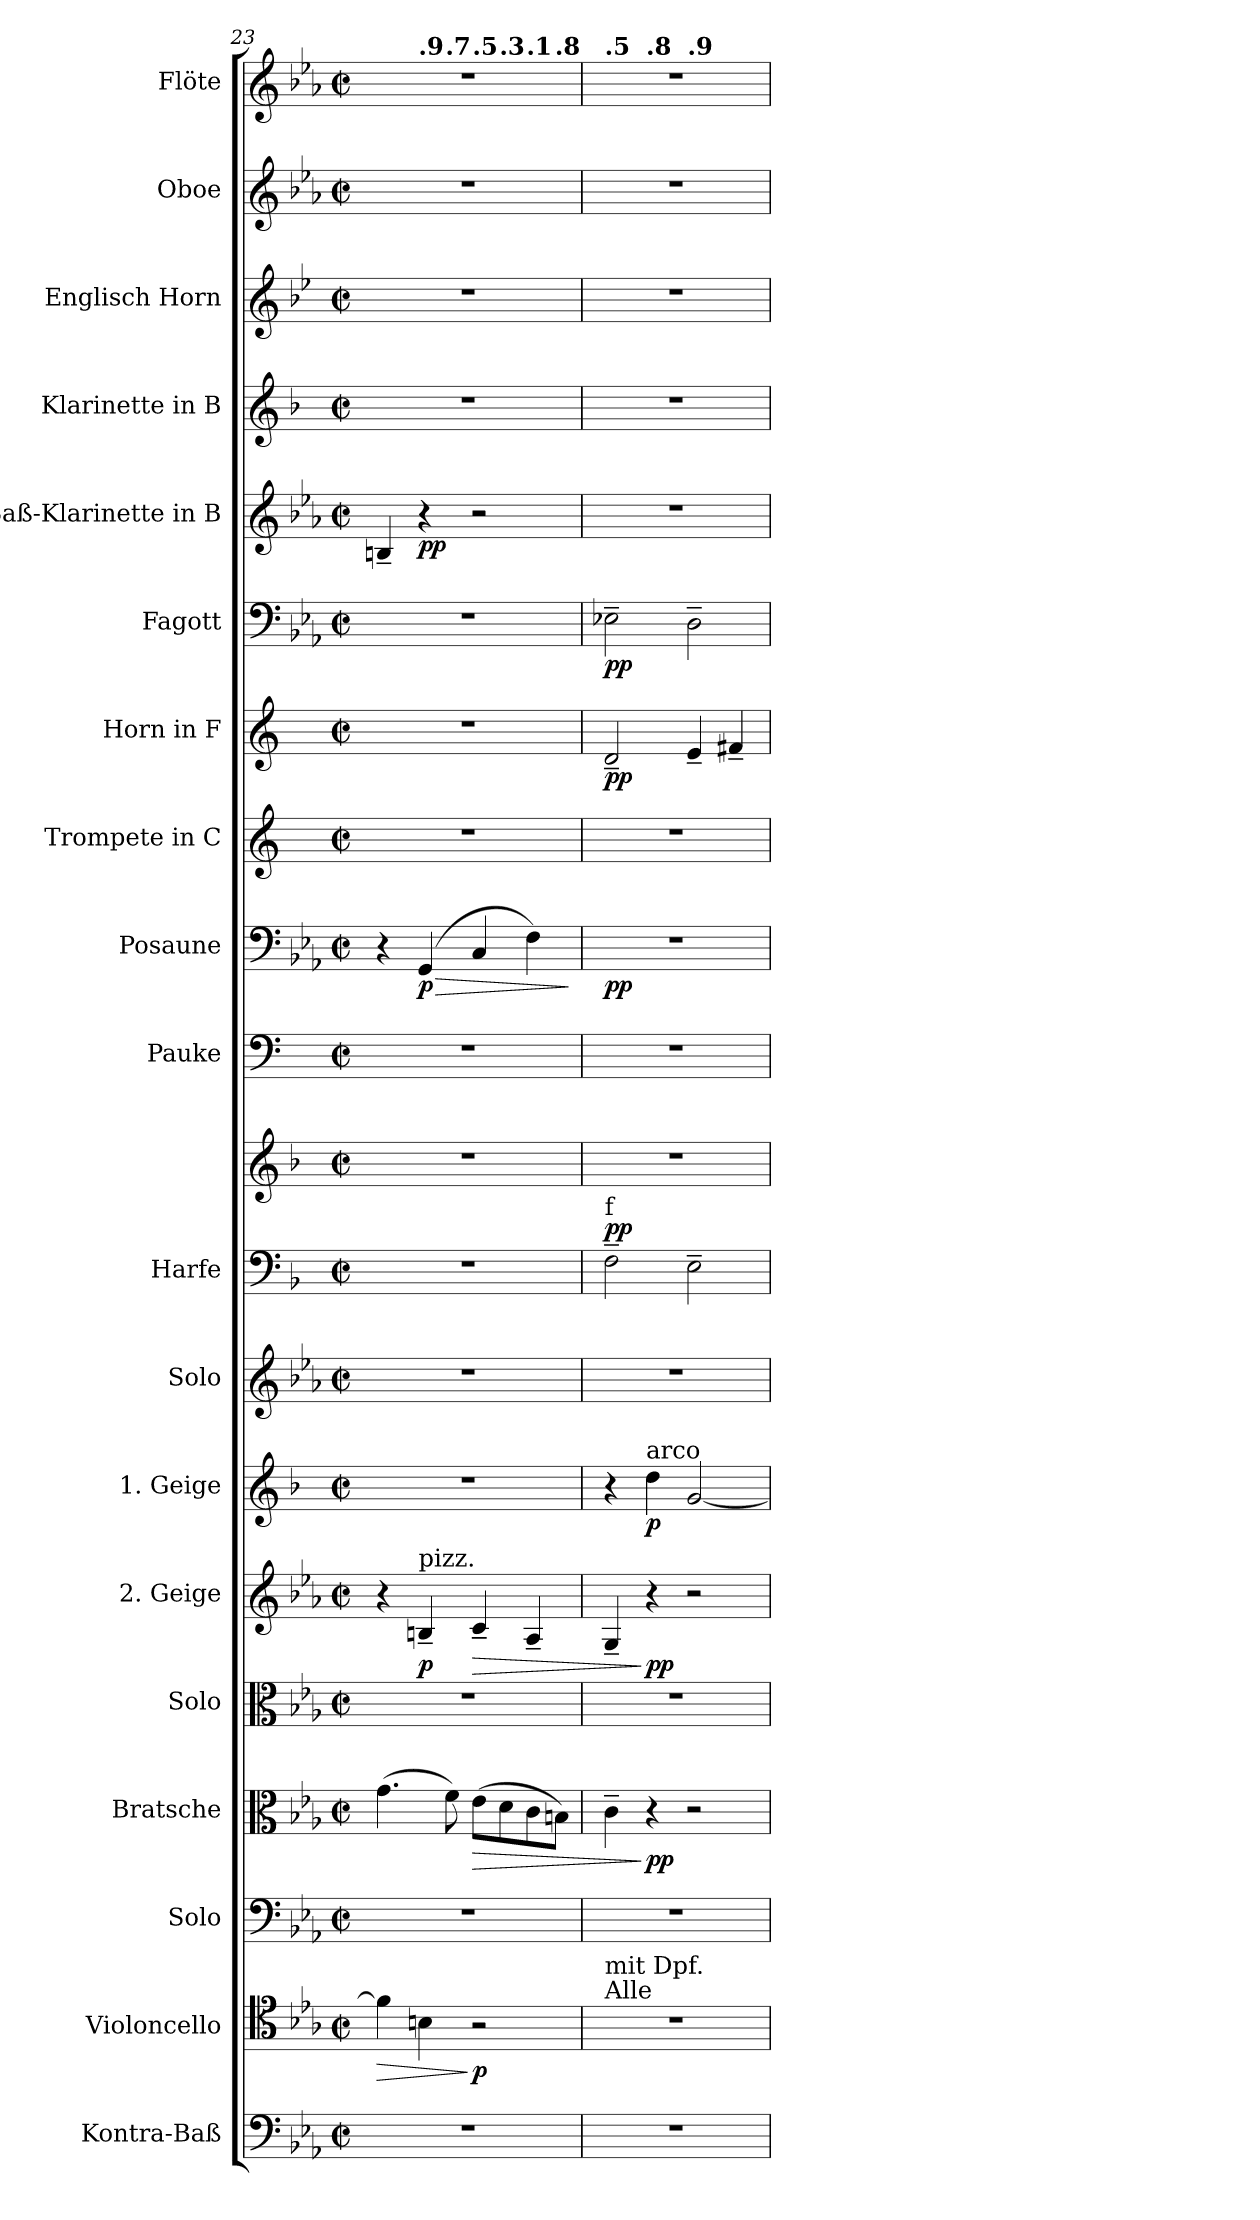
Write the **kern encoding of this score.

**kern	**kern	**dynam	**kern	**kern	**dynam	**kern	**kern	**dynam	**kern	**dynam	**kern	**kern	**kern	**dynam	**kern	**kern	**dynam	**kern	**kern	**dynam	**kern	**dynam	**kern	**dynam	**kern	**kern	**kern	**kern
*part19	*part18	*part18	*part17	*part16	*part16	*part15	*part14	*part14	*part13	*part13	*part12	*part11	*part11	*part11	*part10	*part9	*part9	*part8	*part7	*part7	*part6	*part6	*part5	*part5	*part4	*part3	*part2	*part1
*staff20	*staff19	*staff19	*staff18	*staff17	*staff17	*staff16	*staff15	*staff15	*staff14	*staff14	*staff13	*staff12	*staff11	*staff11/12	*staff10	*staff9	*staff9	*staff8	*staff7	*staff7	*staff6	*staff6	*staff5	*staff5	*staff4	*staff3	*staff2	*staff1
*I"Kontra-Baß	*I"Violoncello	*	*I"Solo	*I"Bratsche	*	*I"Solo	*I"2. Geige	*	*I"1. Geige	*	*I"Solo	*I"Harfe	*	*	*I"Pauke	*I"Posaune	*	*I"Trompete in C	*I"Horn in F	*	*I"Fagott	*	*I"Baß-Klarinette in B	*	*I"Klarinette in B	*I"Englisch Horn	*I"Oboe	*I"Flöte
*	*I'Vlc.	*	*I'Solo	*I'Br.	*	*I'Solo	*I'2. Gg	*	*I'1. Gg.	*	*I'Solo	*I'Hrf.	*	*	*I'Pk.	*I'Pos.	*	*I'Trp.	*I'Hr. F	*	*I'Fg.	*	*	*	*I'Kl. B	*I'E. H.	*I'Ob.	*I'Fl.
*clefF4	*clefC4	*	*clefF4	*clefC3	*	*clefC3	*clefG2	*	*clefG2	*	*clefG2	*clefF4	*clefG2	*	*clefF4	*clefF4	*	*clefG2	*clefG2	*	*clefF4	*	*clefG2	*	*clefG2	*clefG2	*clefG2	*clefG2
*ITrd7c12	*	*	*	*	*	*	*	*	*ITrd1c2	*	*	*ITrd1c2	*ITrd1c2	*	*	*	*	*	*ITrd4c7	*	*	*	*ITrd8c14	*	*ITrd1c2	*ITrd4c7	*	*
*k[b-e-a-]	*k[b-e-a-]	*	*k[b-e-a-]	*k[b-e-a-]	*	*k[b-e-a-]	*k[b-e-a-]	*	*k[b-e-a-]	*	*k[b-e-a-]	*k[b-e-a-]	*k[b-e-a-]	*	*k[]	*k[b-e-a-]	*	*k[]	*k[b-]	*	*k[b-e-a-]	*	*k[b-e-a-]	*	*k[b-e-a-]	*k[b-e-a-]	*k[b-e-a-]	*k[b-e-a-]
*M2/2	*M2/2	*	*M2/2	*M2/2	*	*M2/2	*M2/2	*	*M2/2	*	*M2/2	*M2/2	*M2/2	*	*M2/2	*M2/2	*	*M2/2	*M2/2	*	*M2/2	*	*M2/2	*	*M2/2	*M2/2	*M2/2	*M2/2
*met(c|)	*met(c|)	*	*met(c|)	*met(c|)	*	*met(c|)	*met(c|)	*	*met(c|)	*	*met(c|)	*met(c|)	*met(c|)	*	*met(c|)	*met(c|)	*	*met(c|)	*met(c|)	*	*met(c|)	*	*met(c|)	*	*met(c|)	*met(c|)	*met(c|)	*met(c|)
*MM120	*MM120	*	*MM120	*MM120	*	*MM120	*MM120	*	*MM120	*	*MM120	*MM120	*MM120	*	*MM120	*MM120	*	*MM120	*MM120	*	*MM120	*	*MM120	*	*MM120	*MM120	*MM120	*MM120
=23	=23	=23	=23	=23	=23	=23	=23	=23	=23	=23	=23	=23	=23	=23	=23	=23	=23	=23	=23	=23	=23	=23	=23	=23	=23	=23	=23	=23
!	!	!	!	!	!	!	!	!	!	!	!	!	!	!	!	!	!	!	!	!	!	!	!	!	!	!	!	!LO:TX:a:B:t=poco allargando     _     _     _     _     _     _     _     _     tempo
!	!	!LO:HP:b	!	!	!	!	!	!	!	!	!	!	!	!	!	!	!	!	!	!	!	!	!	!	!	!	!	!
*	*	*	*	*	*	*	*	*	*	*	*	*	*	*	*	*	*	*	*	*	*	*	*	*	*	*	*	*^
*	*	*	*	*	*	*	*	*	*	*	*	*	*	*	*	*	*	*	*	*	*	*	*	*	*	*	*	*	*^
*	*	*	*	*	*	*	*	*	*	*	*	*	*	*	*	*	*	*	*	*	*	*	*	*	*	*	*	*	*	*^
*	*	*	*	*	*	*	*	*	*	*	*	*	*	*	*	*	*	*	*	*	*	*	*	*	*	*	*	*	*	*	*^
*	*	*	*	*	*	*	*	*	*	*	*	*	*	*	*	*	*	*	*	*	*	*	*	*	*	*	*	*	*	*	*	*^
1r	4f\]	>	1r	(>4.g\	.	1r	4r	.	1r	.	1r	1r	1r	.	1r	4r	.	1r	1r	.	1r	.	4BBn~/	.	1r	1r	1r	1r	4ryy	4.ryy	2ryy	2ryy	2.ryy
*	*	*	*	*	*	*	*	*	*	*	*	*	*	*	*	*	*	*	*	*	*	*	*	*	*	*	*	*MM118	*	*	*	*	*
!	!	!	!	!	!	!	!	!	!	!	!	!	!	!	!	!	!	!	!	!	!	!	!	!	!	!	!	!	!LO:TX:a:B:t=.9	!	!	!	!
!	!	!	!	!	!	!	!LO:TX:a:t=pizz.	!	!	!	!	!	!	!	!	!	!	!	!	!	!	!	!	!	!	!	!	!	!	!	!	!	!
!	!	!	!	!	!	!	!	!LO:DY:b	!	!	!	!	!	!	!	!	!LO:HP:b	!	!	!	!	!	!	!	!	!	!	!	!	!	!	!	!
!	!	!	!	!	!	!	!	!	!	!	!	!	!	!	!	!	!LO:DY:n=1:b	!	!	!	!	!	!	!LO:DY:b	!	!	!	!	!	!	!	!	!
.	4Bn\	.	.	.	.	.	4Bn~/	p	.	.	.	.	.	.	.	(>4GG/	> p	.	.	.	.	.	4r	pp	.	.	.	.	2.ryy	.	.	.	.
*	*	*	*	*	*	*	*	*	*	*	*	*	*	*	*	*	*	*	*	*	*	*	*	*	*	*	*	*MM118	*	*	*	*	*
!	!	!	!	!	!	!	!	!	!	!	!	!	!	!	!	!	!	!	!	!	!	!	!	!	!	!	!	!	!	!LO:TX:a:B:t=.7	!	!	!
.	.	.	.	8f\)	.	.	.	.	.	.	.	.	.	.	.	.	.	.	.	.	.	.	.	.	.	.	.	.	.	2ryy	.	.	.
*	*	*	*	*	*	*	*	*	*	*	*	*	*	*	*	*	*	*	*	*	*	*	*	*	*	*	*	*MM118	*	*	*	*	*
!	!	!	!	!	!	!	!	!	!	!	!	!	!	!	!	!	!	!	!	!	!	!	!	!	!	!	!	!	!	!	!LO:TX:a:B:t=.5	!	!
!	!	!LO:DY:n=1:b	!	!	!LO:HP:b	!	!	!LO:HP:b	!	!	!	!	!	!	!	!	!	!	!	!	!	!	!	!	!	!	!	!	!	!	!	!	!
.	2r	] p	.	(>8e-\L	>	.	4c~/	>	.	.	.	.	.	.	.	4C/	.	.	.	.	.	.	2r	.	.	.	.	.	.	.	2ryy	8ryy	.
*	*	*	*	*	*	*	*	*	*	*	*	*	*	*	*	*	*	*	*	*	*	*	*	*	*	*	*	*MM118	*	*	*	*	*
!	!	!	!	!	!	!	!	!	!	!	!	!	!	!	!	!	!	!	!	!	!	!	!	!	!	!	!	!	!	!	!	!LO:TX:a:B:t=.3	!
.	.	.	.	8d\	.	.	.	.	.	.	.	.	.	.	.	.	.	.	.	.	.	.	.	.	.	.	.	.	.	.	.	4.ryy	.
*	*	*	*	*	*	*	*	*	*	*	*	*	*	*	*	*	*	*	*	*	*	*	*	*	*	*	*	*MM118	*	*	*	*	*
!	!	!	!	!	!	!	!	!	!	!	!	!	!	!	!	!	!	!	!	!	!	!	!	!	!	!	!	!	!	!	!	!	!LO:TX:a:B:t=.1
.	.	.	.	8c\	.	.	4A-~/	.	.	.	.	.	.	.	.	4F\)	.	.	.	.	.	.	.	.	.	.	.	.	.	.	.	.	4ryy
*	*	*	*	*	*	*	*	*	*	*	*	*	*	*	*	*	*	*	*	*	*	*	*	*	*	*	*	*MM116	*	*	*	*	*
!	!	!	!	!	!	!	!	!	!	!	!	!	!	!	!	!	!	!	!	!	!	!	!	!	!	!	!	!	!	!LO:TX:a:B:t=.8	!	!	!
.	.	.	.	8Bn\J)	.	.	.	.	.	.	.	.	.	.	.	.	.	.	.	.	.	.	.	.	.	.	.	.	.	8ryy	.	.	.
.	.	.	.	.	.	.	.	.	.	.	.	.	.	.	.	.	]	.	.	.	.	.	.	.	.	.	.	.	.	.	.	.	.
*	*	*	*	*	*	*	*	*	*	*	*	*	*	*	*	*	*	*	*	*	*	*	*	*	*	*	*	*v	*v	*v	*v	*v	*v
=24	=24	=24	=24	=24	=24	=24	=24	=24	=24	=24	=24	=24	=24	=24	=24	=24	=24	=24	=24	=24	=24	=24	=24	=24	=24	=24	=24	=24
*	*	*	*	*	*	*	*	*	*	*	*	*	*	*	*	*	*	*	*	*	*	*	*	*	*	*	*	*MM116
*	*	*	*	*	*	*	*	*	*	*	*	*	*	*	*	*	*	*	*	*	*	*	*	*	*	*	*	*^
*	*	*	*	*	*	*	*	*	*	*	*	*	*	*	*	*	*	*	*	*	*	*	*	*	*	*	*	*	*^
*	*	*	*	*	*	*	*	*	*	*	*	*	*	*	*	*	*	*	*	*	*	*	*	*	*	*	*	*	*	*^
*	*	*	*	*	*	*	*	*	*	*	*	*	*	*	*	*	*	*	*	*	*	*	*	*	*	*	*	*	*	*	*^
*	*	*	*	*	*	*	*	*	*	*	*	*	*	*	*	*	*	*	*	*	*	*	*	*	*	*	*	*	*	*	*	*^
!	!	!	!	!	!	!	!	!	!	!	!	!	!	!	!	!	!	!	!	!	!	!	!	!	!	!	!	!LO:TX:a:B:t=.5	!	!	!	!	!
!	!	!	!	!	!	!	!	!	!	!	!	!LO:TX:a:t=f	!	!	!	!	!	!	!	!	!	!	!	!	!	!	!	!	!	!	!	!	!
!	!LO:TX:a:t=Alle	!	!	!	!	!	!	!	!	!	!	!	!	!	!	!	!	!	!	!	!	!	!	!	!	!	!	!	!	!	!	!	!
!	!LO:TX:a:t=mit Dpf.	!	!	!	!	!	!	!	!	!	!	!	!	!	!	!	!	!	!	!	!	!	!	!	!	!	!	!	!	!	!	!	!
!	!	!	!	!	!	!	!	!	!	!	!	!	!	!LO:DY:a=2	!	!	!LO:DY:b	!	!	!LO:DY:b	!	!LO:DY:b	!	!	!	!	!	!	!	!	!	!	!
*	*	*	*	*	*	*	*	*	*	*	*	*	*	*	*	*	*	*	*	*	*	*	*	*	*	*	*	*	*	*	*v	*v	*v
1r	1r	.	1r	4c~\	.	1r	4G~/	.	4r	.	1r	2E-~\	1r	pp	1r	1r	pp	1r	2G~/	pp	2E-X~\	pp	1r	.	1r	1r	1r	1r	4ryy	2ryy	2.ryy
*	*	*	*	*	*	*	*	*	*	*	*	*	*	*	*	*	*	*	*	*	*	*	*	*	*	*	*	*MM114	*	*	*
!	!	!	!	!	!	!	!	!	!	!	!	!	!	!	!	!	!	!	!	!	!	!	!	!	!	!	!	!	!LO:TX:a:B:t=.8	!	!
!	!	!	!	!	!	!	!	!	!LO:TX:a:t=arco	!	!	!	!	!	!	!	!	!	!	!	!	!	!	!	!	!	!	!	!	!	!
!	!	!	!	!	!LO:DY:n=1:b	!	!	!LO:DY:n=1:b	!	!LO:DY:b	!	!	!	!	!	!	!	!	!	!	!	!	!	!	!	!	!	!	!	!	!
.	.	.	.	4r	] pp	.	4r	] pp	4cc\	p	.	.	.	.	.	.	.	.	.	.	.	.	.	.	.	.	.	.	2.ryy	.	.
*	*	*	*	*	*	*	*	*	*	*	*	*	*	*	*	*	*	*	*	*	*	*	*	*	*	*	*	*MM112	*	*	*
!	!	!	!	!	!	!	!	!	!	!	!	!	!	!	!	!	!	!	!	!	!	!	!	!	!	!	!	!	!	!LO:TX:a:B:t=.9	!
.	.	.	.	2r	.	.	2r	.	[2f/	.	.	2D~\	.	.	.	.	.	.	4A~/	.	2D~\	.	.	.	.	.	.	.	.	2ryy	.
*	*	*	*	*	*	*	*	*	*	*	*	*	*	*	*	*	*	*	*	*	*	*	*	*	*	*	*	*MM112	*	*	*
.	.	.	.	.	.	.	.	.	.	.	.	.	.	.	.	.	.	.	4Bn~/	.	.	.	.	.	.	.	.	.	.	.	4ryy
*	*	*	*	*	*	*	*	*	*	*	*	*	*	*	*	*	*	*	*	*	*	*	*	*	*	*	*	*v	*v	*v	*v
=	=	=	=	=	=	=	=	=	=	=	=	=	=	=	=	=	=	=	=	=	=	=	=	=	=	=	=	=
*-	*-	*-	*-	*-	*-	*-	*-	*-	*-	*-	*-	*-	*-	*-	*-	*-	*-	*-	*-	*-	*-	*-	*-	*-	*-	*-	*-	*-
